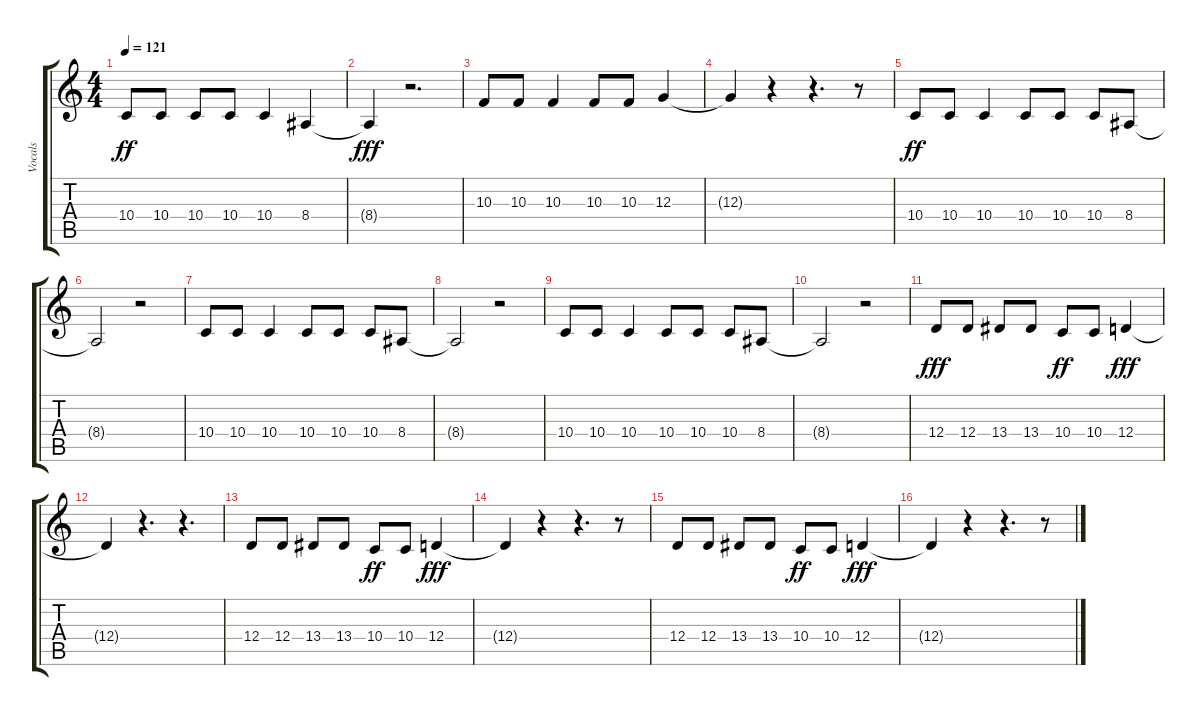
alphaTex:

\track ("Vocals" "Vocals") {instrument tenorsax}
\staff {score tabs}
\tuning (E4 B3 G3 D3 A2 E2) {hide}
\ts (4 4)
\tempo 121
\clef g2
\ks c
10.4.8{dy ff} 10.4.8 10.4.8 10.4.8 10.4.4 8.4.4 |
8.4{t}.4{dy fff} r.2{d} |
10.3.8 10.3.8 10.3.4 10.3.8 10.3.8 12.3.4 |
12.3{t}.4 r.4 r.4{d} r.8 |
10.4.8{dy ff} 10.4.8 10.4.4 10.4.8 10.4.8 10.4.8 8.4.8 |
8.4{t}.2 r.2 |
10.4.8 10.4.8 10.4.4 10.4.8 10.4.8 10.4.8 8.4.8 |
8.4{t}.2 r.2 |
10.4.8 10.4.8 10.4.4 10.4.8 10.4.8 10.4.8 8.4.8 |
8.4{t}.2 r.2 |
12.4.8{dy fff} 12.4.8 13.4.8 13.4.8 10.4.8{dy ff} 10.4.8 12.4.4{dy fff} |
12.4{t}.4 r.4{d} r.4{d} |
12.4.8 12.4.8 13.4.8 13.4.8 10.4.8{dy ff} 10.4.8 12.4.4{dy fff} |
12.4{t}.4 r.4 r.4{d} r.8 |
12.4.8 12.4.8 13.4.8 13.4.8 10.4.8{dy ff} 10.4.8 12.4.4{dy fff} |
12.4{t}.4 r.4 r.4{d} r.8
